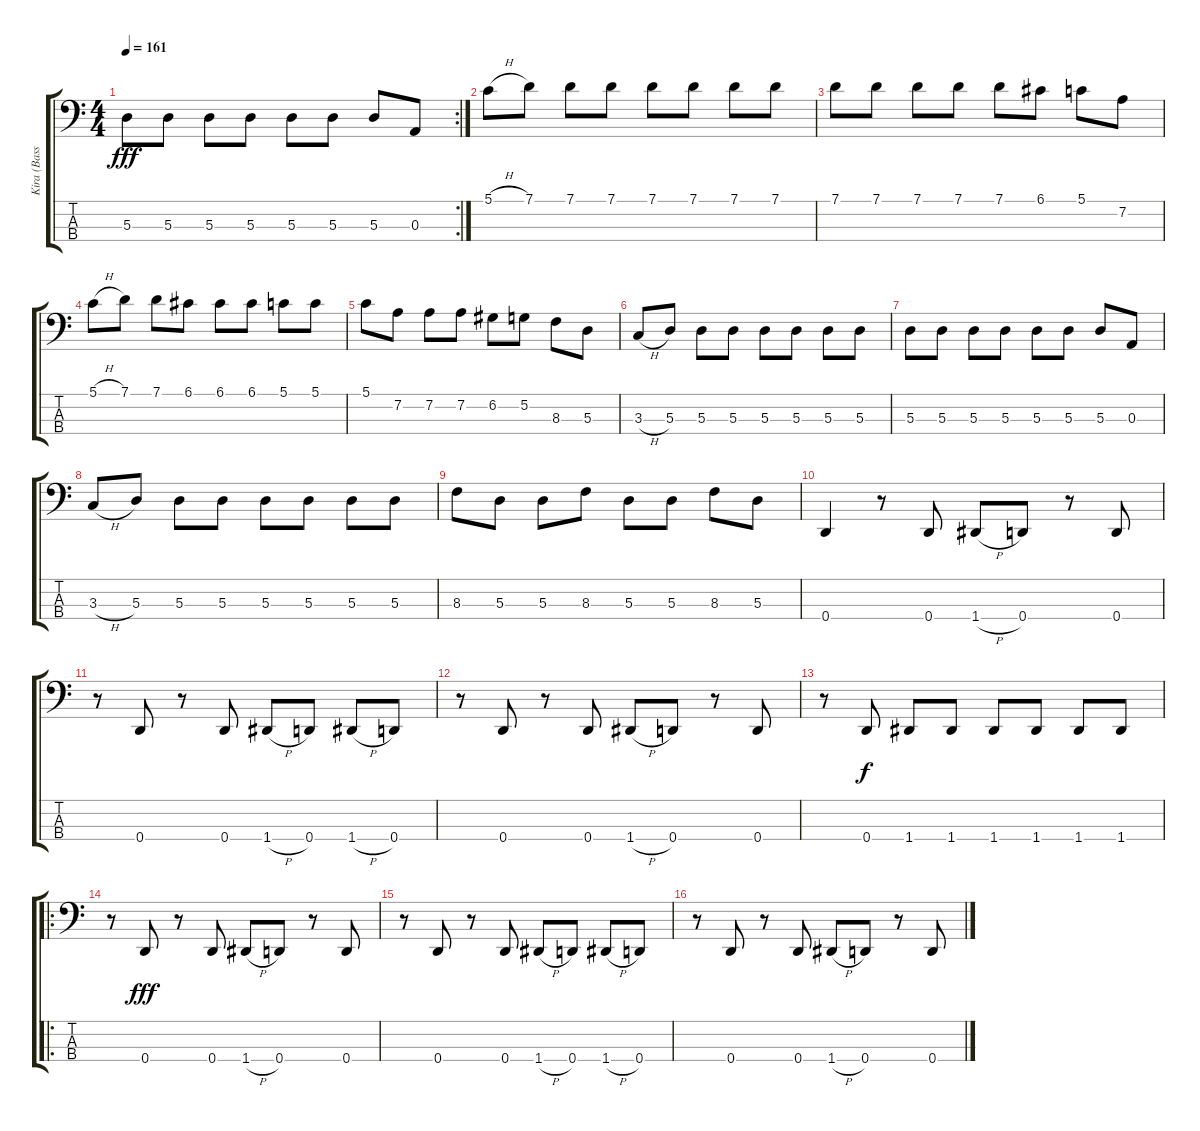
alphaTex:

\track ("Kira (Bass)" "Kira (Bass") {instrument electricbassfinger}
\staff {score tabs}
\tuning (G2 D2 A1 D1) {hide}
\rc 2
\ts (4 4)
\tempo 161
\clef f4
\ks c
5.3.8{dy fff} 5.3.8 5.3.8 5.3.8 5.3.8 5.3.8 5.3.8 0.3.8 |
5.1{h}.8 7.1.8 7.1.8 7.1.8 7.1.8 7.1.8 7.1.8 7.1.8 |
7.1.8 7.1.8 7.1.8 7.1.8 7.1.8 6.1.8 5.1.8 7.2.8 |
5.1{h}.8 7.1.8 7.1.8 6.1.8 6.1.8 6.1.8 5.1.8 5.1.8 |
5.1.8 7.2.8 7.2.8 7.2.8 6.2.8 5.2.8 8.3.8 5.3.8 |
3.3{h}.8 5.3.8 5.3.8 5.3.8 5.3.8 5.3.8 5.3.8 5.3.8 |
5.3.8 5.3.8 5.3.8 5.3.8 5.3.8 5.3.8 5.3.8 0.3.8 |
3.3{h}.8 5.3.8 5.3.8 5.3.8 5.3.8 5.3.8 5.3.8 5.3.8 |
8.3.8 5.3.8 5.3.8 8.3.8 5.3.8 5.3.8 8.3.8 5.3.8 |
0.4.4 r.8 0.4.8 1.4{h}.8 0.4.8 r.8 0.4.8 |
r.8 0.4.8 r.8 0.4.8 1.4{h}.8 0.4.8 1.4{h}.8 0.4.8 |
r.8 0.4.8 r.8 0.4.8 1.4{h}.8 0.4.8 r.8 0.4.8 |
r.8 0.4.8{dy f} 1.4.8 1.4.8 1.4.8 1.4.8 1.4.8 1.4.8 |
\ro
r.8 0.4.8{dy fff} r.8 0.4.8 1.4{h}.8 0.4.8 r.8 0.4.8 |
r.8 0.4.8 r.8 0.4.8 1.4{h}.8 0.4.8 1.4{h}.8 0.4.8 |
r.8 0.4.8 r.8 0.4.8 1.4{h}.8 0.4.8 r.8 0.4.8
